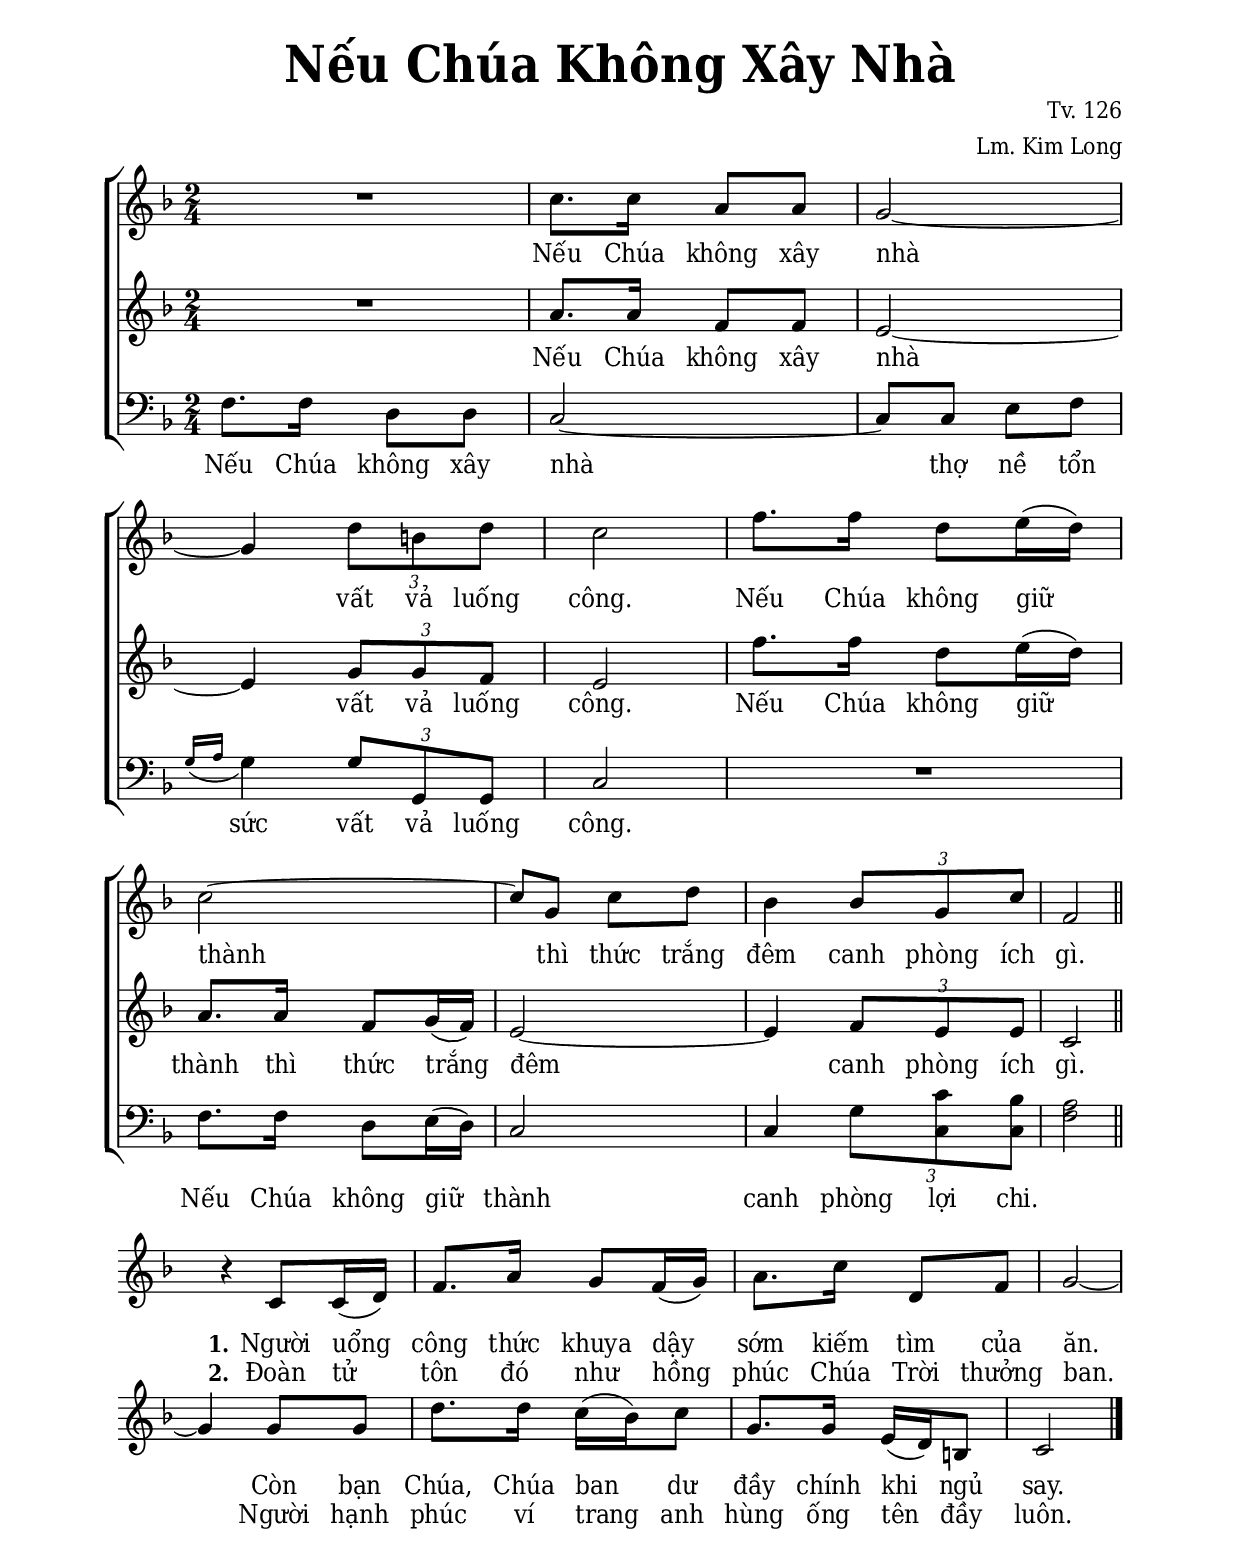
% Cài đặt chung
\version "2.22.1"
\include "english.ly"

\header {
  title = \markup { \fontsize #3 "Nếu Chúa Không Xây Nhà" }
  composer = "Tv. 126"
  arranger = "Lm. Kim Long"
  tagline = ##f
}

% Nhạc
nhacDiepKhucSop = \relative c'' {
  R2
  c8. c16 a8 a |
  g2 ~ |
  g4 \tuplet 3/2 { d'8 b! d } |
  c2 |
  f8. f16 d8 e16 (d) |
  c2 ~ |
  c8 g c d |
  bf4 \tuplet 3/2 { bf8 g c } |
  f,2 \bar "||"
}

nhacDiepKhucAlto = \relative c'' {
  R2
  a8. a16 f8 f |
  e2 ~ |
  e4 \tuplet 3/2 { g8 g f } |
  e2 |
  f'8. f16 d8 e16 (d) |
  a8. a16 f8 g16 (f) |
  e2 ~ |
  e4 \tuplet 3/2 { f8 e e } |
  c2
}

nhacDiepKhucBas = \relative c {
  f8. f16 d8 d |
  c2 ~ |
  c8 c e f |
  \slashedGrace { g16 (a } g4) \tuplet 3/2 { g8 g, g } |
  c2 |
  R2
  f8. f16 d8 e16 (d) |
  c2 |
  c4 \tuplet 3/2 { g'8 <c c,> <bf c,> } |
  <a f>2
}

nhacPhienKhuc = \relative c' {
  r4 c8 c16 (d) |
  f8. a16 g8 f16 (g) |
  a8. c16 d,8 f |
  g2 ~ |
  g4 g8 g |
  d'8. d16 c (bf) c8 |
  g8. g16 e (d) b!8 |
  c2 \bar "|."
}

% Lời
loiDiepKhucSop = \lyricmode {
  Nếu Chúa không xây nhà
  vất vả luống công.
  Nếu Chúa không giữ thành
  thì thức trắng đêm canh phòng ích gì.
}

loiDiepKhucAlto = \lyricmode {
  \override Lyrics.LyricText.font-shape = #'italic
  \repeat unfold 13 { _ }
  Nếu Chúa không giữ thành
}

loiDiepKhucBas = \lyricmode {
  Nếu Chúa không xây nhà thợ nề tổn sức vất vả luống công.
  Nếu Chúa không giữ thành canh phòng lợi chi.
}

loiPhienKhucMot = \lyricmode {
  \set stanza = #"1."
  Người uổng công thức khuya dậy sớm kiếm tìm của ăn.
  Còn bạn Chúa, Chúa ban dư đầy chính khi ngủ say.
}

loiPhienKhucHai = \lyricmode {
  \set stanza = #"2."
  Đoàn tử tôn đó như hồng phúc Chúa Trời thưởng ban.
  Người hạnh phúc ví trang anh hùng ống tên đầy luôn.
}

% Dàn trang
\paper {
  #(set-paper-size "a4")
  top-margin = 15\mm
  bottom-margin = 15\mm
  left-margin = 20\mm
  right-margin = 20\mm
  indent = #0
  #(define fonts
    (make-pango-font-tree
      "Deja Vu Serif Condensed"
      "Deja Vu Serif Condensed"
      "Deja Vu Serif Condensed"
      (/ 20 20)))
  print-page-number = #f
  %page-count = #2
  %systems-per-page = 5
}

TongNhip = {
  \key f \major \time 2/4
  \set Timing.beamExceptions = #'()
  \set Timing.baseMoment = #(ly:make-moment 1/4)
}

% Đổi kích thước nốt cho bè phụ
notBePhu =
#(define-music-function (font-size music) (number? ly:music?)
   (for-some-music
     (lambda (m)
       (if (music-is-of-type? m 'rhythmic-event)
           (begin
             (set! (ly:music-property m 'tweaks)
                   (cons `(font-size . ,font-size)
                         (ly:music-property m 'tweaks)))
             #t)
           #f))
     music)
   music)
\score {
  \new ChoirStaff <<
    \new Staff <<
      \new Voice = "beSop" {
        \clef treble \TongNhip \nhacDiepKhucSop
      }
      \new Lyrics \lyricsto beSop \loiDiepKhucSop
    >>
    \new Staff <<
      \new Voice = "beAlto" {
        \clef treble \TongNhip \nhacDiepKhucAlto
      }
      \new Lyrics \lyricsto beAlto \loiDiepKhucSop
    >>
    \new Staff <<
        \clef "bass"
        \new Voice = beBas {
          \TongNhip \nhacDiepKhucBas
        }
      \new Lyrics \lyricsto beBas \loiDiepKhucBas
    >>
  >>
  \layout {
    \override Lyrics.LyricSpace.minimum-distance = #2.0
    \override Score.BarNumber.break-visibility = ##(#f #f #f)
    \override Score.SpacingSpanner.uniform-stretching = ##t
  }
}

\score {
  \new ChoirStaff <<
    \new Staff
      <<
      \new Voice = beSop {
        \TongNhip \nhacPhienKhuc
      }
    >>
    \new Lyrics \with {
          \override VerticalAxisGroup.
            nonstaff-relatedstaff-spacing.padding = #1
        } \lyricsto beSop \loiPhienKhucMot
    \new Lyrics \lyricsto beSop \loiPhienKhucHai
  >>
  \layout {
    \override Staff.TimeSignature.transparent = ##t
    \override Lyrics.LyricSpace.minimum-distance = #2.0
    \override LyricHyphen.minimum-distance = #2.0
    \override Score.BarNumber.break-visibility = ##(#f #f #f)
    \override Score.SpacingSpanner.uniform-stretching = ##t
  } 
}
